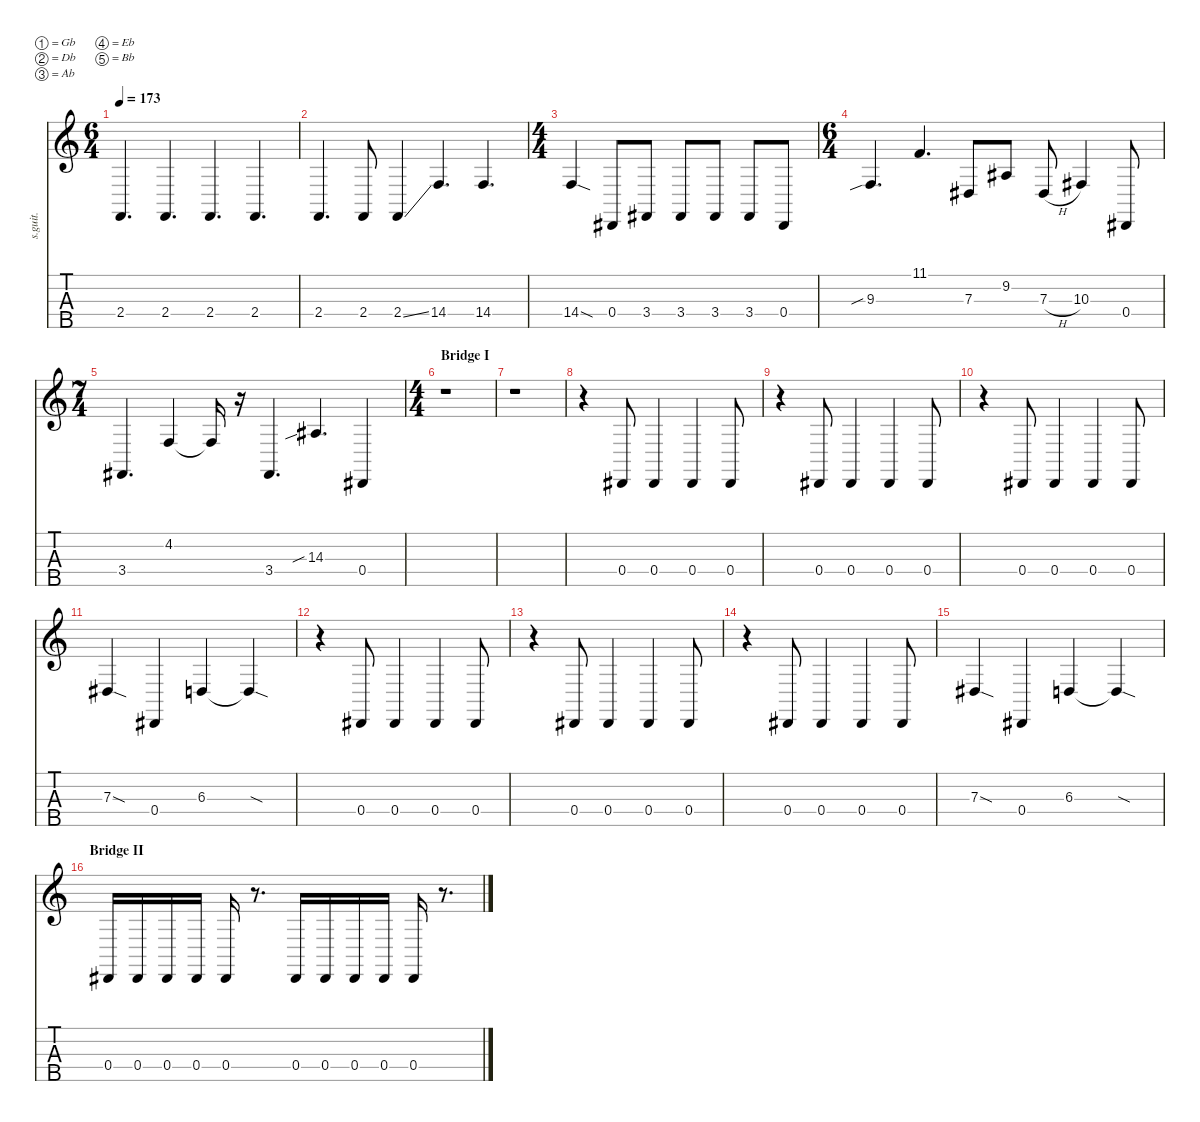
\defaultSystemsLayout 4
\hideDynamics
\bracketExtendMode nobrackets
\track ("III" "s.guit.") {instrument electricbasspick}
\staff {score tabs}
\tuning (Gb2 Db2 Ab1 Eb1 Bb0)
\ts (6 4)
\beaming (8 2 2 2 2)
\tempo 173
\clef g2
\ks c
2.4.4{d lyrics (0 "") lyrics (1 "") lyrics (2 "") lyrics (3 "") lyrics (4 "") dy mf} 2.4.4{d lyrics (0 "") lyrics (1 "") lyrics (2 "") lyrics (3 "") lyrics (4 "")} 2.4.4{d lyrics (0 "") lyrics (1 "") lyrics (2 "") lyrics (3 "") lyrics (4 "")} 2.4.4{d lyrics (0 "") lyrics (1 "") lyrics (2 "") lyrics (3 "") lyrics (4 "")} |
2.4.4{d lyrics (0 "") lyrics (1 "") lyrics (2 "") lyrics (3 "") lyrics (4 "")} 2.4.8{lyrics (0 "") lyrics (1 "") lyrics (2 "") lyrics (3 "") lyrics (4 "")} 2.4{ss}.4{lyrics (0 "") lyrics (1 "") lyrics (2 "") lyrics (3 "") lyrics (4 "")} 14.4.4{d lyrics (0 "") lyrics (1 "") lyrics (2 "") lyrics (3 "") lyrics (4 "")} 14.4.4{d lyrics (0 "") lyrics (1 "") lyrics (2 "") lyrics (3 "") lyrics (4 "")} |
\ts (4 4)
\beaming (8 2 2 2 2)
14.4{sod}.4{lyrics (0 "") lyrics (1 "") lyrics (2 "") lyrics (3 "") lyrics (4 "")} 0.4{acc #}.8{lyrics (0 "") lyrics (1 "") lyrics (2 "") lyrics (3 "") lyrics (4 "")} 3.4{acc #}.8{lyrics (0 "") lyrics (1 "") lyrics (2 "") lyrics (3 "") lyrics (4 "")} 3.4{acc #}.8{lyrics (0 "") lyrics (1 "") lyrics (2 "") lyrics (3 "") lyrics (4 "")} 3.4{acc #}.8{lyrics (0 "") lyrics (1 "") lyrics (2 "") lyrics (3 "") lyrics (4 "")} 3.4{acc #}.8{lyrics (0 "") lyrics (1 "") lyrics (2 "") lyrics (3 "") lyrics (4 "")} 0.4{acc #}.8{lyrics (0 "") lyrics (1 "") lyrics (2 "") lyrics (3 "") lyrics (4 "")} |
\ts (6 4)
\beaming (8 2 2 2 2)
9.3{sib}.4{d lyrics (0 "") lyrics (1 "") lyrics (2 "") lyrics (3 "") lyrics (4 "")} 11.1.4{d lyrics (0 "") lyrics (1 "") lyrics (2 "") lyrics (3 "") lyrics (4 "")} 7.3{acc #}.8{lyrics (0 "") lyrics (1 "") lyrics (2 "") lyrics (3 "") lyrics (4 "")} 9.2{acc #}.8{lyrics (0 "") lyrics (1 "") lyrics (2 "") lyrics (3 "") lyrics (4 "")} 7.3{h acc #}.8{lyrics (0 "") lyrics (1 "") lyrics (2 "") lyrics (3 "") lyrics (4 "")} 10.3{acc #}.4{lyrics (0 "") lyrics (1 "") lyrics (2 "") lyrics (3 "") lyrics (4 "")} 0.4{acc #}.8{lyrics (0 "") lyrics (1 "") lyrics (2 "") lyrics (3 "") lyrics (4 "")} |
\ts (7 4)
\beaming (8 2 2 2 2)
3.4{acc #}.4{d lyrics (0 "") lyrics (1 "") lyrics (2 "") lyrics (3 "") lyrics (4 "")} 4.2.4{lyrics (0 "") lyrics (1 "") lyrics (2 "") lyrics (3 "") lyrics (4 "")} 4.2{t}.16{lyrics (0 "") lyrics (1 "") lyrics (2 "") lyrics (3 "") lyrics (4 "")} r.16 3.4{acc #}.4{d lyrics (0 "") lyrics (1 "") lyrics (2 "") lyrics (3 "") lyrics (4 "")} 14.3{sib acc #}.4{d lyrics (0 "") lyrics (1 "") lyrics (2 "") lyrics (3 "") lyrics (4 "")} 0.4{acc #}.4{lyrics (0 "") lyrics (1 "") lyrics (2 "") lyrics (3 "") lyrics (4 "")} |
\ts (4 4)
\beaming (8 2 2 2 2)
\section ("" "Bridge I")
r.1 |
r.1 |
r.4 0.4{acc #}.8{lyrics (0 "") lyrics (1 "") lyrics (2 "") lyrics (3 "") lyrics (4 "")} 0.4{acc #}.4{lyrics (0 "") lyrics (1 "") lyrics (2 "") lyrics (3 "") lyrics (4 "")} 0.4{acc #}.4{lyrics (0 "") lyrics (1 "") lyrics (2 "") lyrics (3 "") lyrics (4 "")} 0.4{acc #}.8{lyrics (0 "") lyrics (1 "") lyrics (2 "") lyrics (3 "") lyrics (4 "")} |
r.4 0.4{acc #}.8{lyrics (0 "") lyrics (1 "") lyrics (2 "") lyrics (3 "") lyrics (4 "")} 0.4{acc #}.4{lyrics (0 "") lyrics (1 "") lyrics (2 "") lyrics (3 "") lyrics (4 "")} 0.4{acc #}.4{lyrics (0 "") lyrics (1 "") lyrics (2 "") lyrics (3 "") lyrics (4 "")} 0.4{acc #}.8{lyrics (0 "") lyrics (1 "") lyrics (2 "") lyrics (3 "") lyrics (4 "")} |
r.4 0.4{acc #}.8{lyrics (0 "") lyrics (1 "") lyrics (2 "") lyrics (3 "") lyrics (4 "")} 0.4{acc #}.4{lyrics (0 "") lyrics (1 "") lyrics (2 "") lyrics (3 "") lyrics (4 "")} 0.4{acc #}.4{lyrics (0 "") lyrics (1 "") lyrics (2 "") lyrics (3 "") lyrics (4 "")} 0.4{acc #}.8{lyrics (0 "") lyrics (1 "") lyrics (2 "") lyrics (3 "") lyrics (4 "")} |
7.3{sod acc #}.4{lyrics (0 "") lyrics (1 "") lyrics (2 "") lyrics (3 "") lyrics (4 "")} 0.4{acc #}.4{lyrics (0 "") lyrics (1 "") lyrics (2 "") lyrics (3 "") lyrics (4 "")} 6.3.4{lyrics (0 "") lyrics (1 "") lyrics (2 "") lyrics (3 "") lyrics (4 "")} 6.3{sod t}.4{lyrics (0 "") lyrics (1 "") lyrics (2 "") lyrics (3 "") lyrics (4 "")} |
r.4 0.4{acc #}.8{lyrics (0 "") lyrics (1 "") lyrics (2 "") lyrics (3 "") lyrics (4 "")} 0.4{acc #}.4{lyrics (0 "") lyrics (1 "") lyrics (2 "") lyrics (3 "") lyrics (4 "")} 0.4{acc #}.4{lyrics (0 "") lyrics (1 "") lyrics (2 "") lyrics (3 "") lyrics (4 "")} 0.4{acc #}.8{lyrics (0 "") lyrics (1 "") lyrics (2 "") lyrics (3 "") lyrics (4 "")} |
r.4 0.4{acc #}.8{lyrics (0 "") lyrics (1 "") lyrics (2 "") lyrics (3 "") lyrics (4 "")} 0.4{acc #}.4{lyrics (0 "") lyrics (1 "") lyrics (2 "") lyrics (3 "") lyrics (4 "")} 0.4{acc #}.4{lyrics (0 "") lyrics (1 "") lyrics (2 "") lyrics (3 "") lyrics (4 "")} 0.4{acc #}.8{lyrics (0 "") lyrics (1 "") lyrics (2 "") lyrics (3 "") lyrics (4 "")} |
r.4 0.4{acc #}.8{lyrics (0 "") lyrics (1 "") lyrics (2 "") lyrics (3 "") lyrics (4 "")} 0.4{acc #}.4{lyrics (0 "") lyrics (1 "") lyrics (2 "") lyrics (3 "") lyrics (4 "")} 0.4{acc #}.4{lyrics (0 "") lyrics (1 "") lyrics (2 "") lyrics (3 "") lyrics (4 "")} 0.4{acc #}.8{lyrics (0 "") lyrics (1 "") lyrics (2 "") lyrics (3 "") lyrics (4 "")} |
7.3{sod acc #}.4{lyrics (0 "") lyrics (1 "") lyrics (2 "") lyrics (3 "") lyrics (4 "")} 0.4{acc #}.4{lyrics (0 "") lyrics (1 "") lyrics (2 "") lyrics (3 "") lyrics (4 "")} 6.3.4{lyrics (0 "") lyrics (1 "") lyrics (2 "") lyrics (3 "") lyrics (4 "")} 6.3{sod t}.4{lyrics (0 "") lyrics (1 "") lyrics (2 "") lyrics (3 "") lyrics (4 "")} |
\section ("" "Bridge II")
0.4{acc #}.16{lyrics (0 "") lyrics (1 "") lyrics (2 "") lyrics (3 "") lyrics (4 "")} 0.4{acc #}.16{lyrics (0 "") lyrics (1 "") lyrics (2 "") lyrics (3 "") lyrics (4 "")} 0.4{acc #}.16{lyrics (0 "") lyrics (1 "") lyrics (2 "") lyrics (3 "") lyrics (4 "")} 0.4{acc #}.16{lyrics (0 "") lyrics (1 "") lyrics (2 "") lyrics (3 "") lyrics (4 "")} 0.4{acc #}.16{lyrics (0 "") lyrics (1 "") lyrics (2 "") lyrics (3 "") lyrics (4 "")} r.8{d} 0.4{acc #}.16{lyrics (0 "") lyrics (1 "") lyrics (2 "") lyrics (3 "") lyrics (4 "")} 0.4{acc #}.16{lyrics (0 "") lyrics (1 "") lyrics (2 "") lyrics (3 "") lyrics (4 "")} 0.4{acc #}.16{lyrics (0 "") lyrics (1 "") lyrics (2 "") lyrics (3 "") lyrics (4 "")} 0.4{acc #}.16{lyrics (0 "") lyrics (1 "") lyrics (2 "") lyrics (3 "") lyrics (4 "")} 0.4{acc #}.16{lyrics (0 "") lyrics (1 "") lyrics (2 "") lyrics (3 "") lyrics (4 "")} r.8{d}
